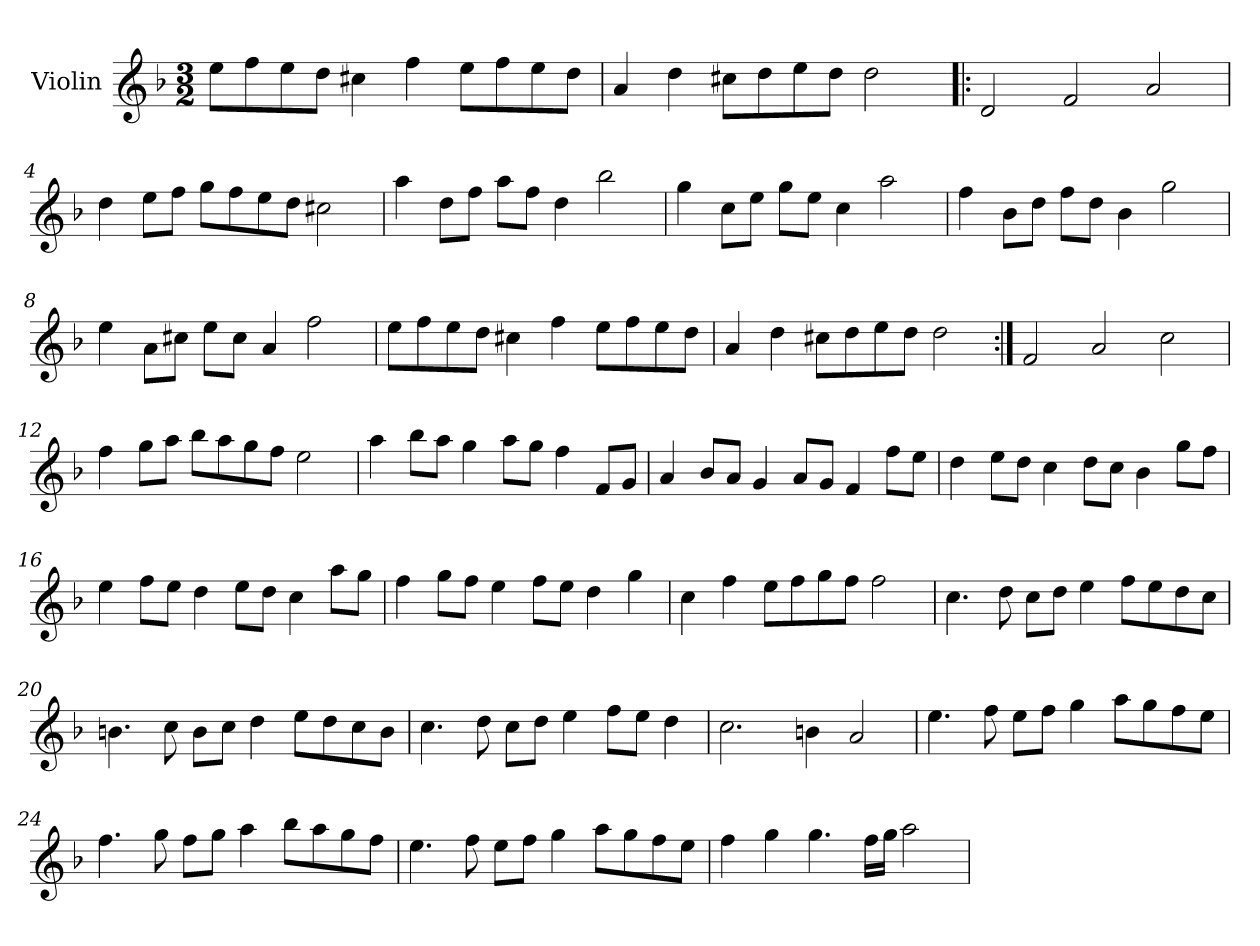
**kern
*part1
*staff1
*I"Violin
*I'Vln.
*clefG2
*k[b-]
*M3/2
*MM160
=1
8ee\L
8ff\
8ee\
8dd\J
4cc#X\
4ff\
8ee\L
8ff\
8ee\
8dd\J
=2
4a/
4dd\
8cc#X\L
8dd\
8ee\
8dd\J
2dd\
=3!|:
2d/
2f/
2a/
=4
4dd\
8ee\L
8ff\J
8gg\L
8ff\
8ee\
8dd\J
2cc#X\
=5
4aa\
8dd\L
8ff\J
8aa\L
8ff\J
4dd\
2bb-\
!!LO:LB:g=z
=6
4gg\
8cc\L
8ee\J
8gg\L
8ee\J
4cc\
2aa\
=7
4ff\
8b-\L
8dd\J
8ff\L
8dd\J
4b-\
2gg\
=8
4ee\
8a\L
8cc#X\J
8ee\L
8cc#\J
4a/
2ff\
=9
8ee\L
8ff\
8ee\
8dd\J
4cc#X\
4ff\
8ee\L
8ff\
8ee\
8dd\J
=10
4a/
4dd\
8cc#X\L
8dd\
8ee\
8dd\J
2dd\
!!LO:LB:g=z
=11:|!
2f/
2a/
2cc\
=12
4ff\
8gg\L
8aa\J
8bb-\L
8aa\
8gg\
8ff\J
2ee\
=13
4aa\
8bb-\L
8aa\J
4gg\
8aa\L
8gg\J
4ff\
8f/L
8g/J
=14
4a/
8b-/L
8a/J
4g/
8a/L
8g/J
4f/
8ff\L
8ee\J
=15
4dd\
8ee\L
8dd\J
4cc\
8dd\L
8cc\J
4b-\
8gg\L
8ff\J
!!LO:LB:g=z
=16
4ee\
8ff\L
8ee\J
4dd\
8ee\L
8dd\J
4cc\
8aa\L
8gg\J
=17
4ff\
8gg\L
8ff\J
4ee\
8ff\L
8ee\J
4dd\
4gg\
=18
4cc\
4ff\
8ee\L
8ff\
8gg\
8ff\J
2ff\
!!LO:LB:g=z
=19
4.cc\
8dd\
8cc\L
8dd\J
4ee\
8ff\L
8ee\
8dd\
8cc\J
=20
4.bn\
8cc\
8b\L
8cc\J
4dd\
8ee\L
8dd\
8cc\
8b\J
=21
4.cc\
8dd\
8cc\L
8dd\J
4ee\
8ff\L
8ee\J
4dd\
=22
2.cc\
4bn\
2a/
=23
4.ee\
8ff\
8ee\L
8ff\J
4gg\
8aa\L
8gg\
8ff\
8ee\J
!!LO:LB:g=z
=24
4.ff\
8gg\
8ff\L
8gg\J
4aa\
8bb-\L
8aa\
8gg\
8ff\J
=25
4.ee\
8ff\
8ee\L
8ff\J
4gg\
8aa\L
8gg\
8ff\
8ee\J
=26
4ff\
4gg\
4.gg\
16ff\LL
16gg\JJ
2aa\
=
*-
